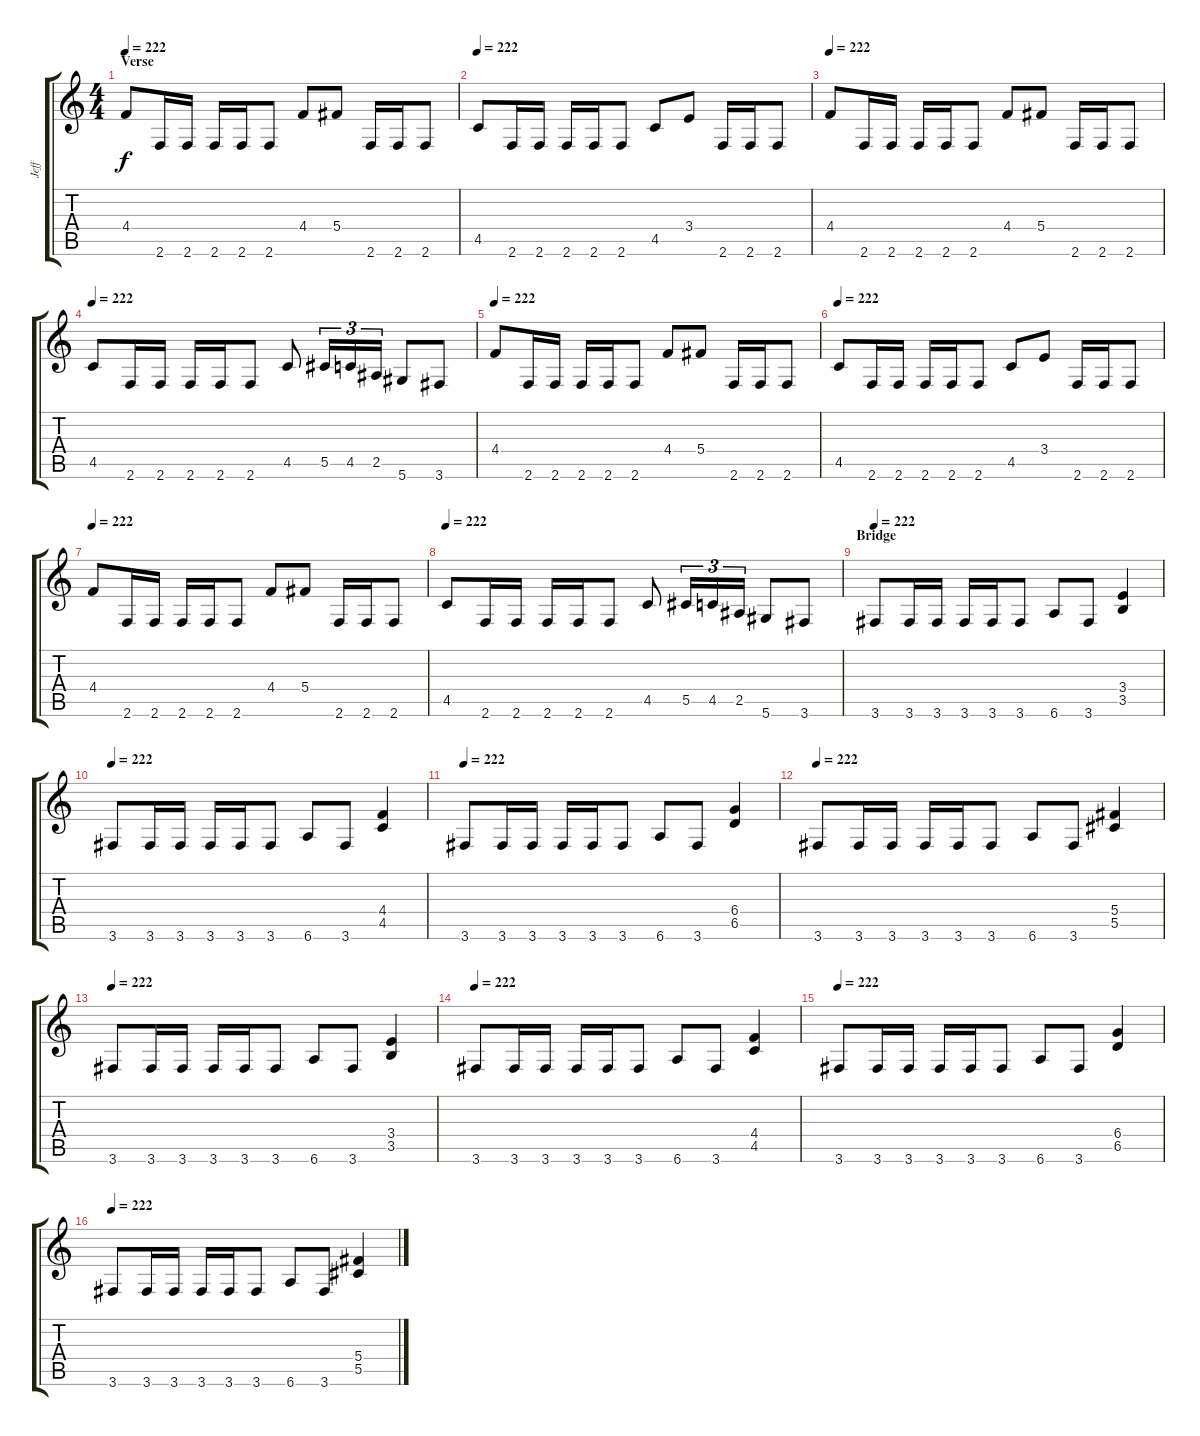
\track ("Jeff" "Jeff") {instrument distortionguitar}
\staff {score tabs}
\tuning (Eb4 Bb3 Gb3 Db3 Ab2 Eb2) {hide}
\ts (4 4)
\section ("" "Verse")
\tempo 222
\clef g2
\ks c
4.4.8{dy f} 2.6.16 2.6.16 2.6.16 2.6.16 2.6.8 4.4.8 5.4.8 2.6.16 2.6.16 2.6.8 |
\tempo 222
4.5.8 2.6.16 2.6.16 2.6.16 2.6.16 2.6.8 4.5.8 3.4.8 2.6.16 2.6.16 2.6.8 |
\tempo 222
4.4.8 2.6.16 2.6.16 2.6.16 2.6.16 2.6.8 4.4.8 5.4.8 2.6.16 2.6.16 2.6.8 |
\tempo 222
4.5.8 2.6.16 2.6.16 2.6.16 2.6.16 2.6.8 4.5.8 5.5.16{tu (3 2)} 4.5.16{tu (3 2)} 2.5.16{tu (3 2)} 5.6.8 3.6.8 |
\tempo 222
4.4.8 2.6.16 2.6.16 2.6.16 2.6.16 2.6.8 4.4.8 5.4.8 2.6.16 2.6.16 2.6.8 |
\tempo 222
4.5.8 2.6.16 2.6.16 2.6.16 2.6.16 2.6.8 4.5.8 3.4.8 2.6.16 2.6.16 2.6.8 |
\tempo 222
4.4.8 2.6.16 2.6.16 2.6.16 2.6.16 2.6.8 4.4.8 5.4.8 2.6.16 2.6.16 2.6.8 |
\tempo 222
4.5.8 2.6.16 2.6.16 2.6.16 2.6.16 2.6.8 4.5.8 5.5.16{tu (3 2)} 4.5.16{tu (3 2)} 2.5.16{tu (3 2)} 5.6.8 3.6.8 |
\section ("" "Bridge")
\tempo 222
3.6.8 3.6.16 3.6.16 3.6.16 3.6.16 3.6.8 6.6.8 3.6.8 (3.4 3.5).4 |
\tempo 222
3.6.8 3.6.16 3.6.16 3.6.16 3.6.16 3.6.8 6.6.8 3.6.8 (4.4 4.5).4 |
\tempo 222
3.6.8 3.6.16 3.6.16 3.6.16 3.6.16 3.6.8 6.6.8 3.6.8 (6.4 6.5).4 |
\tempo 222
3.6.8 3.6.16 3.6.16 3.6.16 3.6.16 3.6.8 6.6.8 3.6.8 (5.4 5.5).4 |
\tempo 222
3.6.8 3.6.16 3.6.16 3.6.16 3.6.16 3.6.8 6.6.8 3.6.8 (3.4 3.5).4 |
\tempo 222
3.6.8 3.6.16 3.6.16 3.6.16 3.6.16 3.6.8 6.6.8 3.6.8 (4.4 4.5).4 |
\tempo 222
3.6.8 3.6.16 3.6.16 3.6.16 3.6.16 3.6.8 6.6.8 3.6.8 (6.4 6.5).4 |
\tempo 222
3.6.8 3.6.16 3.6.16 3.6.16 3.6.16 3.6.8 6.6.8 3.6.8 (5.4 5.5).4
